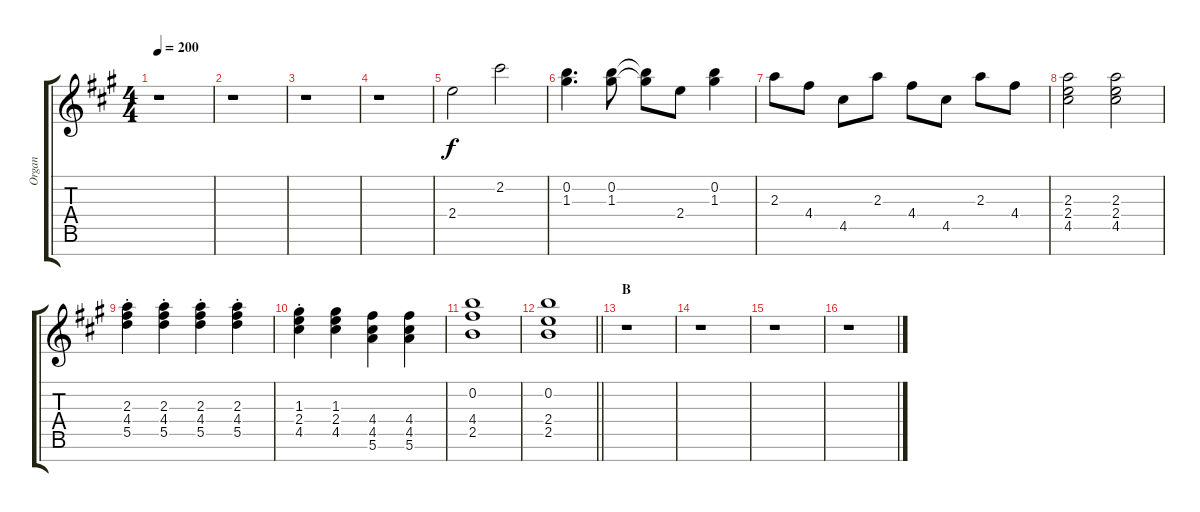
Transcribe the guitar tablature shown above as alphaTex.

\track ("Organ" "Organ") {instrument rockorgan}
\staff {score tabs}
\tuning (E6 B5 G5 D5 A4 E4 B3) {hide}
\ts (4 4)
\tempo 200
\clef g2
\ks a
r.1{dy f} |
r.1 |
r.1 |
r.1 |
2.4.2 2.2.2 |
(0.2 1.3).4{d} (0.2 1.3).8 (0.2{t} 1.3{t}).8 2.4.8 (0.2 1.3).4 |
2.3.8 4.4.8 4.5.8 2.3.8 4.4.8 4.5.8 2.3.8 4.4.8 |
(2.3 2.4 4.5).2 (2.3 2.4 4.5).2 |
(2.3{st} 4.4{st} 5.5{st}).4 (2.3{st} 4.4{st} 5.5{st}).4 (2.3{st} 4.4{st} 5.5{st}).4 (2.3{st} 4.4{st} 5.5{st}).4 |
(1.3{st} 2.4{st} 4.5{st}).4 (1.3 2.4 4.5).4 (4.4 4.5 5.6).4 (4.4 4.5 5.6).4 |
(0.2 4.4 2.5).1 |
\barLineRight lightlight
(0.2 2.4 2.5).1 |
\section ("" "B")
r.1 |
r.1 |
r.1 |
r.1
